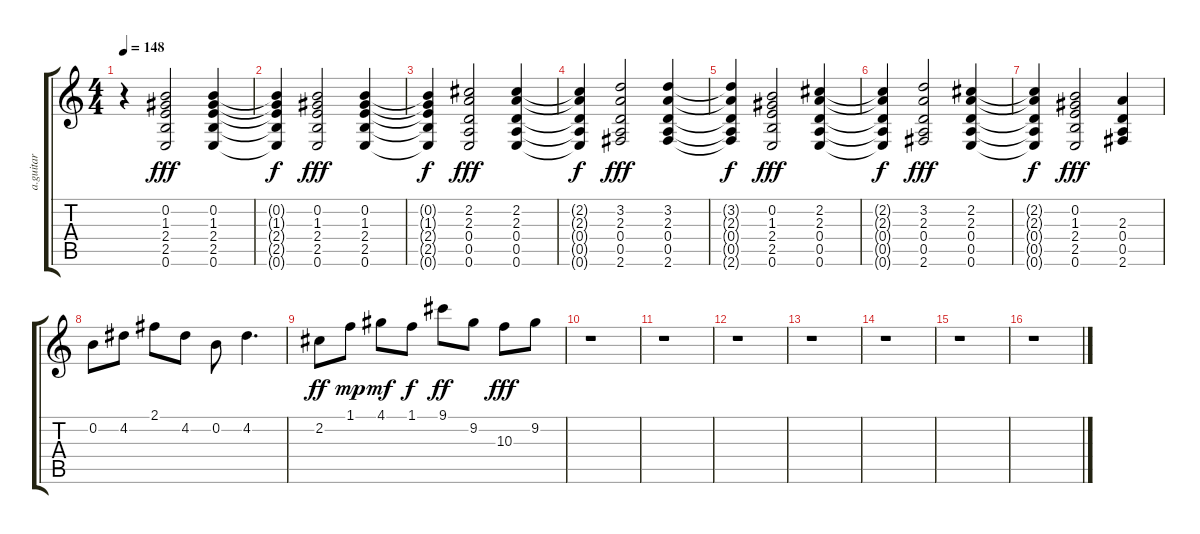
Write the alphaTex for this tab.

\track ("a.guitar" "a.guitar") {instrument acousticguitarsteel}
\staff {score tabs}
\tuning (E4 B3 G3 D3 A2 E2) {hide}
\ts (4 4)
\tempo 148
\clef g2
\ks c
r.4{dy fff} (0.2 1.3 2.4 2.5 0.6).2 (0.2 1.3 2.4 2.5 0.6).4 |
(0.2{t} 1.3{t} 2.4{t} 2.5{t} 0.6{t}).4{dy f} (0.2 1.3 2.4 2.5 0.6).2{dy fff} (0.2 1.3 2.4 2.5 0.6).4 |
(0.2{t} 1.3{t} 2.4{t} 2.5{t} 0.6{t}).4{dy f} (2.2 2.3 0.4 0.5 0.6).2{dy fff} (2.2 2.3 0.4 0.5 0.6).4 |
(2.2{t} 2.3{t} 0.4{t} 0.5{t} 0.6{t}).4{dy f} (3.2 2.3 0.4 0.5 2.6).2{dy fff} (3.2 2.3 0.4 0.5 2.6).4 |
(3.2{t} 2.3{t} 0.4{t} 0.5{t} 2.6{t}).4{dy f} (0.2 1.3 2.4 2.5 0.6).2{dy fff} (2.2 2.3 0.4 0.5 0.6).4 |
(2.2{t} 2.3{t} 0.4{t} 0.5{t} 0.6{t}).4{dy f} (3.2 2.3 0.4 0.5 2.6).2{dy fff} (2.2 2.3 0.4 0.5 0.6).4 |
(2.2{t} 2.3{t} 0.4{t} 0.5{t} 0.6{t}).4{dy f} (0.2 1.3 2.4 2.5 0.6).2{dy fff} (2.3 0.4 0.5 2.6).4 |
0.2.8 4.2.8 2.1.8 4.2.8 0.2.8 4.2.4{d} |
2.2.8{dy ff} 1.1.8{dy mp} 4.1.8{dy mf} 1.1.8{dy f} 9.1.8{dy ff} 9.2.8 10.3.8{dy fff} 9.2.8 |
r.1 |
r.1 |
r.1 |
r.1 |
r.1 |
r.1 |
r.1
